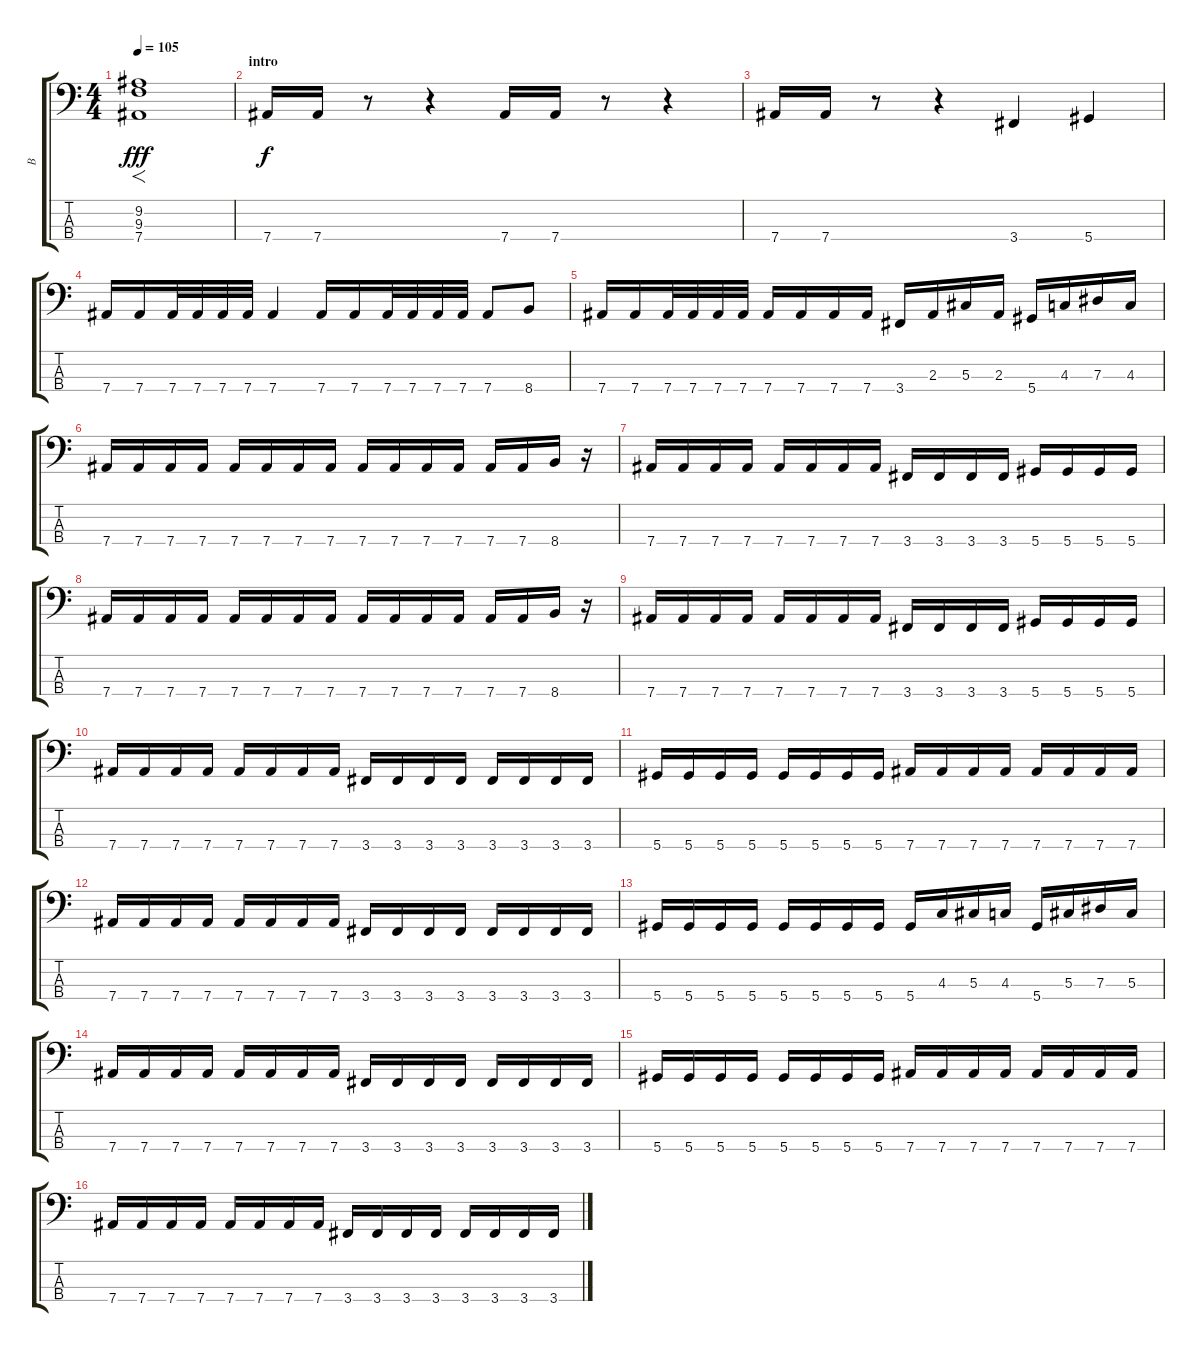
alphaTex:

\track ("B" "B") {instrument electricbasspick}
\staff {score tabs}
\tuning (Gb2 Db2 Ab1 Eb1) {hide}
\ts (4 4)
\tempo 105
\clef f4
\ks c
(9.2 9.3 7.4).1{f dy fff instrument electricbasspick} |
\section ("" "intro")
7.4.16{dy f} 7.4.16 r.8 r.4 7.4.16 7.4.16 r.8 r.4 |
7.4.16 7.4.16 r.8 r.4 3.4.4 5.4.4 |
7.4.16 7.4.16 7.4.32 7.4.32 7.4.32 7.4.32 7.4.4 7.4.16 7.4.16 7.4.32 7.4.32 7.4.32 7.4.32 7.4.8 8.4.8 |
7.4.16 7.4.16 7.4.32 7.4.32 7.4.32 7.4.32 7.4.16 7.4.16 7.4.16 7.4.16 3.4.16 2.3.16 5.3.16 2.3.16 5.4.16 4.3.16 7.3.16 4.3.16 |
\section ("" "")
7.4.16 7.4.16 7.4.16 7.4.16 7.4.16 7.4.16 7.4.16 7.4.16 7.4.16 7.4.16 7.4.16 7.4.16 7.4.16 7.4.16 8.4.16 r.16 |
7.4.16 7.4.16 7.4.16 7.4.16 7.4.16 7.4.16 7.4.16 7.4.16 3.4.16 3.4.16 3.4.16 3.4.16 5.4.16 5.4.16 5.4.16 5.4.16 |
7.4.16 7.4.16 7.4.16 7.4.16 7.4.16 7.4.16 7.4.16 7.4.16 7.4.16 7.4.16 7.4.16 7.4.16 7.4.16 7.4.16 8.4.16 r.16 |
7.4.16 7.4.16 7.4.16 7.4.16 7.4.16 7.4.16 7.4.16 7.4.16 3.4.16 3.4.16 3.4.16 3.4.16 5.4.16 5.4.16 5.4.16 5.4.16 |
\section ("" "")
7.4.16 7.4.16 7.4.16 7.4.16 7.4.16 7.4.16 7.4.16 7.4.16 3.4.16 3.4.16 3.4.16 3.4.16 3.4.16 3.4.16 3.4.16 3.4.16 |
5.4.16 5.4.16 5.4.16 5.4.16 5.4.16 5.4.16 5.4.16 5.4.16 7.4.16 7.4.16 7.4.16 7.4.16 7.4.16 7.4.16 7.4.16 7.4.16 |
7.4.16 7.4.16 7.4.16 7.4.16 7.4.16 7.4.16 7.4.16 7.4.16 3.4.16 3.4.16 3.4.16 3.4.16 3.4.16 3.4.16 3.4.16 3.4.16 |
5.4.16 5.4.16 5.4.16 5.4.16 5.4.16 5.4.16 5.4.16 5.4.16 5.4.16 4.3.16 5.3.16 4.3.16 5.4.16 5.3.16 7.3.16 5.3.16 |
7.4.16 7.4.16 7.4.16 7.4.16 7.4.16 7.4.16 7.4.16 7.4.16 3.4.16 3.4.16 3.4.16 3.4.16 3.4.16 3.4.16 3.4.16 3.4.16 |
5.4.16 5.4.16 5.4.16 5.4.16 5.4.16 5.4.16 5.4.16 5.4.16 7.4.16 7.4.16 7.4.16 7.4.16 7.4.16 7.4.16 7.4.16 7.4.16 |
7.4.16 7.4.16 7.4.16 7.4.16 7.4.16 7.4.16 7.4.16 7.4.16 3.4.16 3.4.16 3.4.16 3.4.16 3.4.16 3.4.16 3.4.16 3.4.16
